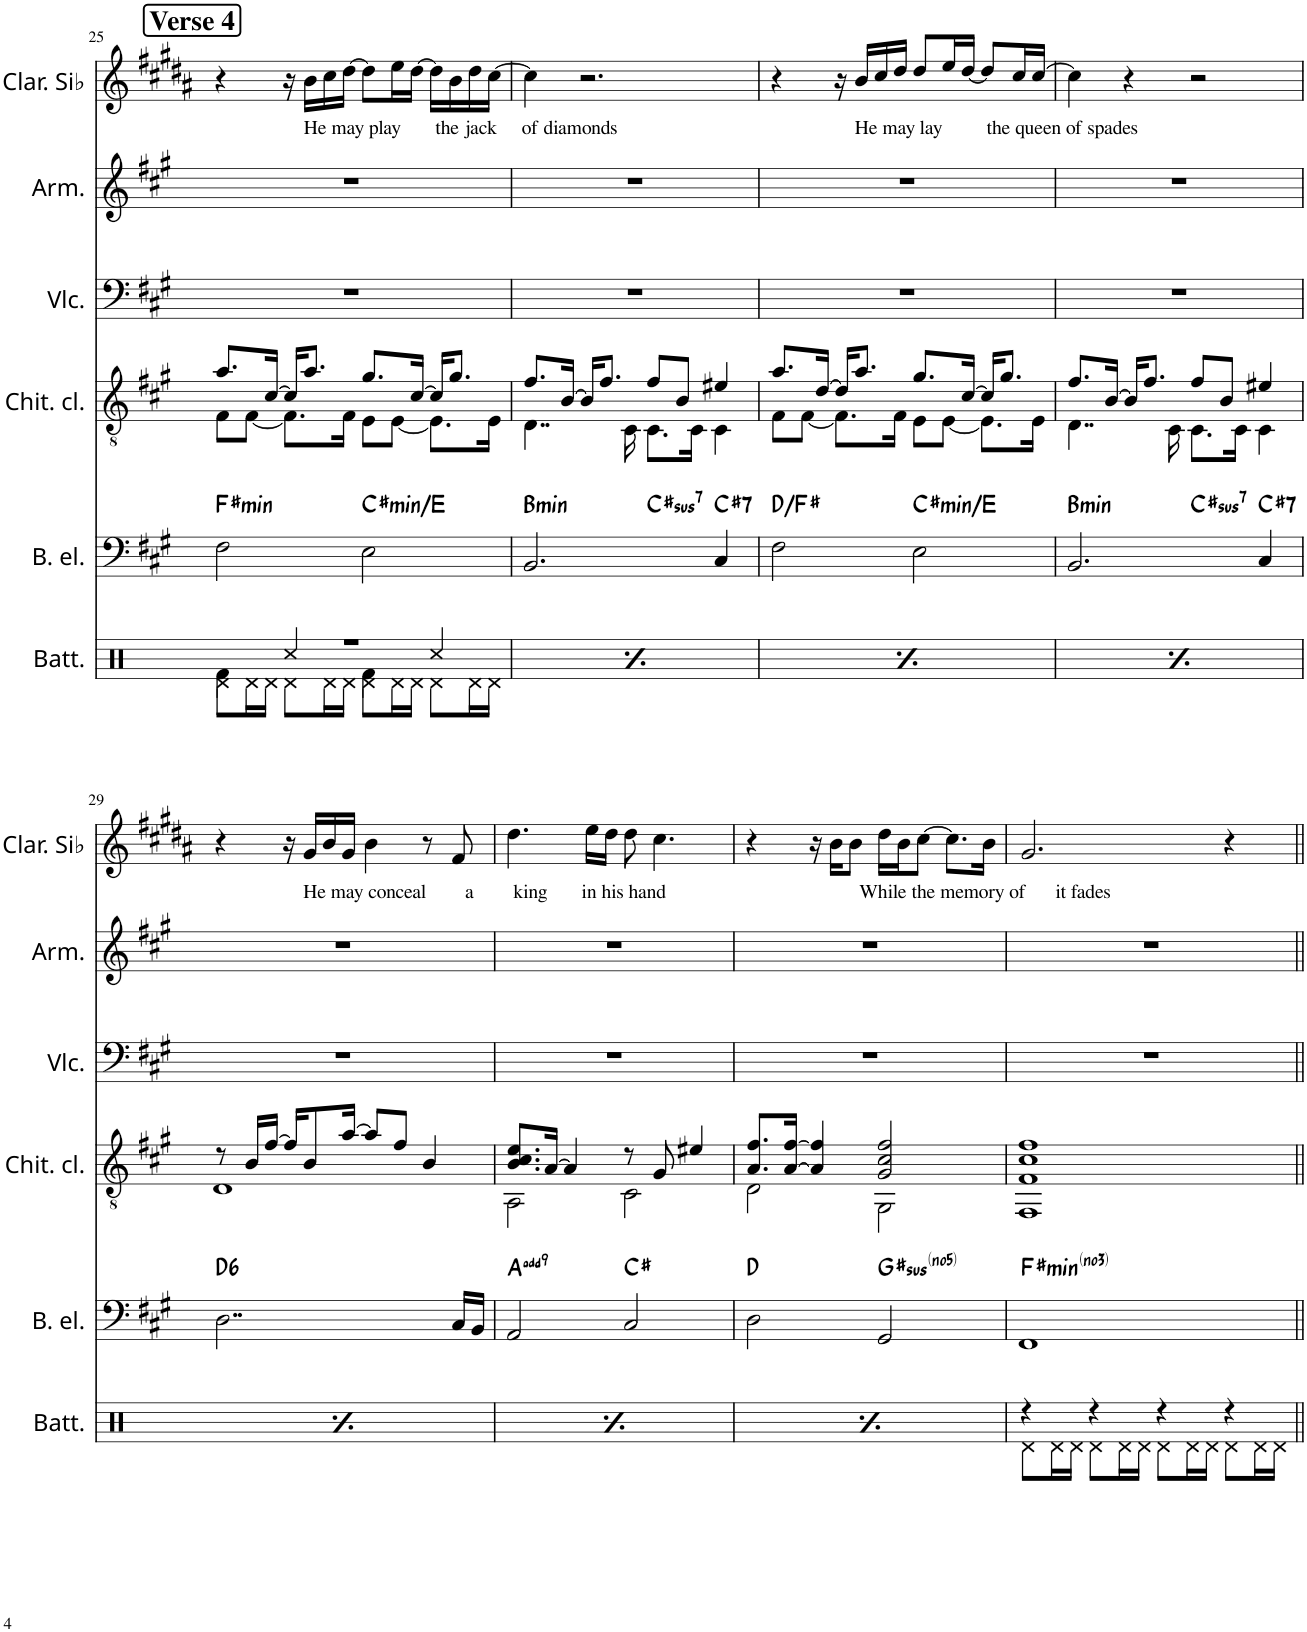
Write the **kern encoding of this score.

**kern	**kern	**harte	**kern	**kern	**kern	**kern
*part6	*part5	*part5	*part4	*part3	*part2	*part1
*staff6	*staff5	*	*staff4	*staff3	*staff2	*staff1
*I"Batteria	*I"Basso elettrico	*	*I"Chitarra classica	*I"Violoncello	*I"Armonica	*I"Clarinette en Sib
*I'Batt.	*I'B. el.	*	*I'Chit. cl.	*I'Vlc.	*I'Arm.	*I'Clar. Sib
!!LO:PB:g=z
*clefX	*clefF4	*	*clefGv2	*clefF4	*clefG2	*clefG2
*	*Trd7c12	*	*	*	*	*Trd1c2
*k[]	*k[f#c#g#]	*	*k[f#c#g#]	*k[f#c#g#]	*k[f#c#g#]	*k[f#c#g#d#a#]
*M4/4	*M4/4	*	*M4/4	*M4/4	*M4/4	*M4/4
!!LO:REH:place=s1:a:B:cj:fs=14:t=Verse 4
=25	=25	=25	=25	=25	=25	=25
*^	*	*	*^	*	*	*
*	*^	*	*	*	*	*	*	*
!	!	!	!	!LO:H:kt=min	!	!	!	!	!
1r	4Rf\	8Rd\L	2F#\	F#:min	8.a/L	8F#\L	1r	1r	4r
.	.	16Rd\L	.	.	.	[8F#\J	.	.	.
.	.	16Rd\JJ	.	.	[16c#/Jk	.	.	.	.
.	4Rcc/	8Rd\L	.	.	16c#/KL]	8.F#\L]	.	.	16r
!	!	!	!	!	!	!	!	!	!LO:TX:b:t=He may play       the jack     of diamonds
.	.	.	.	.	8.a/J	.	.	.	16b\LL
.	.	16Rd\L	.	.	.	.	.	.	16cc#\
.	.	16Rd\JJ	.	.	.	16F#\Jk	.	.	[16dd#\JJ
!	!	!	!	!LO:H:kt=min	!	!	!	!	!
.	4Rf\	8Rd\L	2E\	C#:min/b3	8.g#/L	8E\L	.	.	8dd#\L]
.	.	16Rd\L	.	.	.	[8E\J	.	.	16ee\L
.	.	16Rd\JJ	.	.	[16c#/Jk	.	.	.	[16dd#\JJ
.	4Rcc/	8Rd\L	.	.	16c#/KL]	8.E\L]	.	.	16dd#\LL]
.	.	.	.	.	8.g#/J	.	.	.	16b\
.	.	16Rd\L	.	.	.	.	.	.	16dd#\
.	.	16Rd\JJ	.	.	.	16E\Jk	.	.	[16cc#\JJ
=26	=26	=26	=26	=26	=26	=26	=26	=26	=26
!	!	!	!	!LO:H:kt=min	!	!	!	!	!
*	*	*	*^	*	*	*	*	*	*
1r	4Rf\	8Rd\L	2.BB/	2ryy	B:min	8.f#/L	4..D\	1r	1r	4cc#\]
.	.	16Rd\L	.	.	.	.	.	.	.	.
.	.	16Rd\JJ	.	.	.	[16B/Jk	.	.	.	.
.	4Rcc/	8Rd\L	.	.	.	16B/KL]	.	.	.	2.r
.	.	.	.	.	.	8.f#/J	.	.	.	.
.	.	16Rd\L	.	.	.	.	.	.	.	.
.	.	16Rd\JJ	.	.	.	.	16C#\	.	.	.
!	!	!	!	!	!LO:H:kt=7	!	!	!	!	!
.	4Rf\	8Rd\L	.	2ryy	C#:maj	8f#/L	8.C#\L	.	.	.
.	.	16Rd\L	.	.	.	8B/J	.	.	.	.
.	.	16Rd\JJ	.	.	.	.	16C#\Jk	.	.	.
!	!	!	!	!	!LO:H:kt=7	!	!	!	!	!
.	4Rcc/	8Rd\L	4C#/	.	C#:7	4e#X/	4C#\	.	.	.
.	.	16Rd\L	.	.	.	.	.	.	.	.
.	.	16Rd\JJ	.	.	.	.	.	.	.	.
*	*	*	*v	*v	*	*	*	*	*	*
=27	=27	=27	=27	=27	=27	=27	=27	=27	=27
1r	4Rf\	8Rd\L	2F#\	D:maj/3	8.a/L	8F#\L	1r	1r	4r
.	.	16Rd\L	.	.	.	[8F#\J	.	.	.
.	.	16Rd\JJ	.	.	[16d/Jk	.	.	.	.
.	4Rcc/	8Rd\L	.	.	16d/KL]	8.F#\L]	.	.	16r
!	!	!	!	!	!	!	!	!	!LO:TX:b:t=He may lay         the queen of spades
.	.	.	.	.	8.a/J	.	.	.	16b/LL
.	.	16Rd\L	.	.	.	.	.	.	16cc#/
.	.	16Rd\JJ	.	.	.	16F#\Jk	.	.	16dd#/JJ
!	!	!	!	!LO:H:kt=min	!	!	!	!	!
.	4Rf\	8Rd\L	2E\	C#:min/b3	8.g#/L	8E\L	.	.	8dd#/L
.	.	16Rd\L	.	.	.	[8E\J	.	.	16ee/L
.	.	16Rd\JJ	.	.	[16c#/Jk	.	.	.	[16dd#/JJ
.	4Rcc/	8Rd\L	.	.	16c#/KL]	8.E\L]	.	.	8dd#/L]
.	.	.	.	.	8.g#/J	.	.	.	.
.	.	16Rd\L	.	.	.	.	.	.	16cc#/L
.	.	16Rd\JJ	.	.	.	16E\Jk	.	.	[16cc#/JJ
=28	=28	=28	=28	=28	=28	=28	=28	=28	=28
!	!	!	!	!LO:H:kt=min	!	!	!	!	!
*	*	*	*^	*	*	*	*	*	*
1r	4Rf\	8Rd\L	2.BB/	2ryy	B:min	8.f#/L	4..D\	1r	1r	4cc#\]
.	.	16Rd\L	.	.	.	.	.	.	.	.
.	.	16Rd\JJ	.	.	.	[16B/Jk	.	.	.	.
.	4Rcc/	8Rd\L	.	.	.	16B/KL]	.	.	.	4r
.	.	.	.	.	.	8.f#/J	.	.	.	.
.	.	16Rd\L	.	.	.	.	.	.	.	.
.	.	16Rd\JJ	.	.	.	.	16C#\	.	.	.
!	!	!	!	!	!LO:H:kt=7	!	!	!	!	!
.	4Rf\	8Rd\L	.	2ryy	C#:maj	8f#/L	8.C#\L	.	.	2r
.	.	16Rd\L	.	.	.	8B/J	.	.	.	.
.	.	16Rd\JJ	.	.	.	.	16C#\Jk	.	.	.
!	!	!	!	!	!LO:H:kt=7	!	!	!	!	!
.	4Rcc/	8Rd\L	4C#/	.	C#:7	4e#X/	4C#\	.	.	.
.	.	16Rd\L	.	.	.	.	.	.	.	.
.	.	16Rd\JJ	.	.	.	.	.	.	.	.
!!LO:LB:g=z
=29	=29	=29	=29	=29	=29	=29	=29	=29	=29	=29
!	!	!	!	!	!LO:H:kt=6	!	!	!	!	!
*	*	*	*v	*v	*	*	*	*	*	*
1r	4Rf\	8Rd\L	2..D\	D:maj6	8r	1D	1r	1r	4r
.	.	16Rd\L	.	.	16B/LL	.	.	.	.
.	.	16Rd\JJ	.	.	[16f#/JJ	.	.	.	.
.	4Rcc/	8Rd\L	.	.	16f#/KL]	.	.	.	16r
!	!	!	!	!	!	!	!	!	!LO:TX:b:t=He may conceal        a        king       in his hand
.	.	.	.	.	8B/	.	.	.	16g#/LL
.	.	16Rd\L	.	.	.	.	.	.	16b/
.	.	16Rd\JJ	.	.	[16a/Jk	.	.	.	16g#/JJ
.	4Rf\	8Rd\L	.	.	8a/L]	.	.	.	4b\
.	.	16Rd\L	.	.	8f#/J	.	.	.	.
.	.	16Rd\JJ	.	.	.	.	.	.	.
.	4Rcc/	8Rd\L	.	.	4B/	.	.	.	8r
.	.	16Rd\L	16C#/LL	.	.	.	.	.	8f#/
.	.	16Rd\JJ	16BB/JJ	.	.	.	.	.	.
=30	=30	=30	=30	=30	=30	=30	=30	=30	=30
1r	4Rf\	8Rd\L	2AA/	A:maj(9)	8.B/ 8.c#/ 8.e/L	2AA\	1r	1r	4.dd#\
.	.	16Rd\L	.	.	.	.	.	.	.
.	.	16Rd\JJ	.	.	[16A/Jk	.	.	.	.
.	4Rcc/	8Rd\L	.	.	4A/]	.	.	.	.
.	.	16Rd\L	.	.	.	.	.	.	16ee\LL
.	.	16Rd\JJ	.	.	.	.	.	.	16dd#\JJ
.	4Rf\	8Rd\L	2C#/	C#:maj	8r	2C#\	.	.	8dd#\
.	.	16Rd\L	.	.	8G#/	.	.	.	4.cc#\
.	.	16Rd\JJ	.	.	.	.	.	.	.
.	4Rcc/	8Rd\L	.	.	4e#X/	.	.	.	.
.	.	16Rd\L	.	.	.	.	.	.	.
.	.	16Rd\JJ	.	.	.	.	.	.	.
=31	=31	=31	=31	=31	=31	=31	=31	=31	=31
1r	4Rf\	8Rd\L	2D\	D:maj	8.A/ 8.f#/L	2D\	1r	1r	4r
.	.	16Rd\L	.	.	.	.	.	.	.
.	.	16Rd\JJ	.	.	[16A/ [16f#/Jk	.	.	.	.
.	4Rcc/	8Rd\L	.	.	4A/] 4f#/]	.	.	.	16r
!	!	!	!	!	!	!	!	!	!LO:TX:b:t=While the memory of      it fades
.	.	.	.	.	.	.	.	.	16b\KL
.	.	16Rd\L	.	.	.	.	.	.	8b\J
.	.	16Rd\JJ	.	.	.	.	.	.	.
!	!	!	!	!LO:H:kt=no5	!	!	!	!	!
.	4Rf\	8Rd\L	2GG#/	G#:maj	2G#/ 2c#/ 2f#/	2GG#\	.	.	16dd#\LL
.	.	.	.	.	.	.	.	.	16b\J
.	.	16Rd\L	.	.	.	.	.	.	[8cc#\J
.	.	16Rd\JJ	.	.	.	.	.	.	.
.	4Rcc/	8Rd\L	.	.	.	.	.	.	8.cc#\L]
.	.	16Rd\L	.	.	.	.	.	.	.
.	.	16Rd\JJ	.	.	.	.	.	.	16b\Jk
=32	=32	=32	=32	=32	=32	=32	=32	=32	=32
!	!	!	!	!LO:H:kt=min	!	!	!	!	!
*	*v	*v	*	*	*	*	*	*	*
4r	8Rd\L	1FF#	F#:min(*3)	1F# 1c# 1f#	1FF#	1r	1r	2.g#/
.	16Rd\L	.	.	.	.	.	.	.
.	16Rd\JJ	.	.	.	.	.	.	.
4r	8Rd\L	.	.	.	.	.	.	.
.	16Rd\L	.	.	.	.	.	.	.
.	16Rd\JJ	.	.	.	.	.	.	.
4r	8Rd\L	.	.	.	.	.	.	.
.	16Rd\L	.	.	.	.	.	.	.
.	16Rd\JJ	.	.	.	.	.	.	.
4r	8Rd\L	.	.	.	.	.	.	4r
.	16Rd\L	.	.	.	.	.	.	.
.	16Rd\JJ	.	.	.	.	.	.	.
*v	*v	*	*	*v	*v	*	*	*
=||	=||	=||	=||	=||	=||	=||
*-	*-	*-	*-	*-	*-	*-
